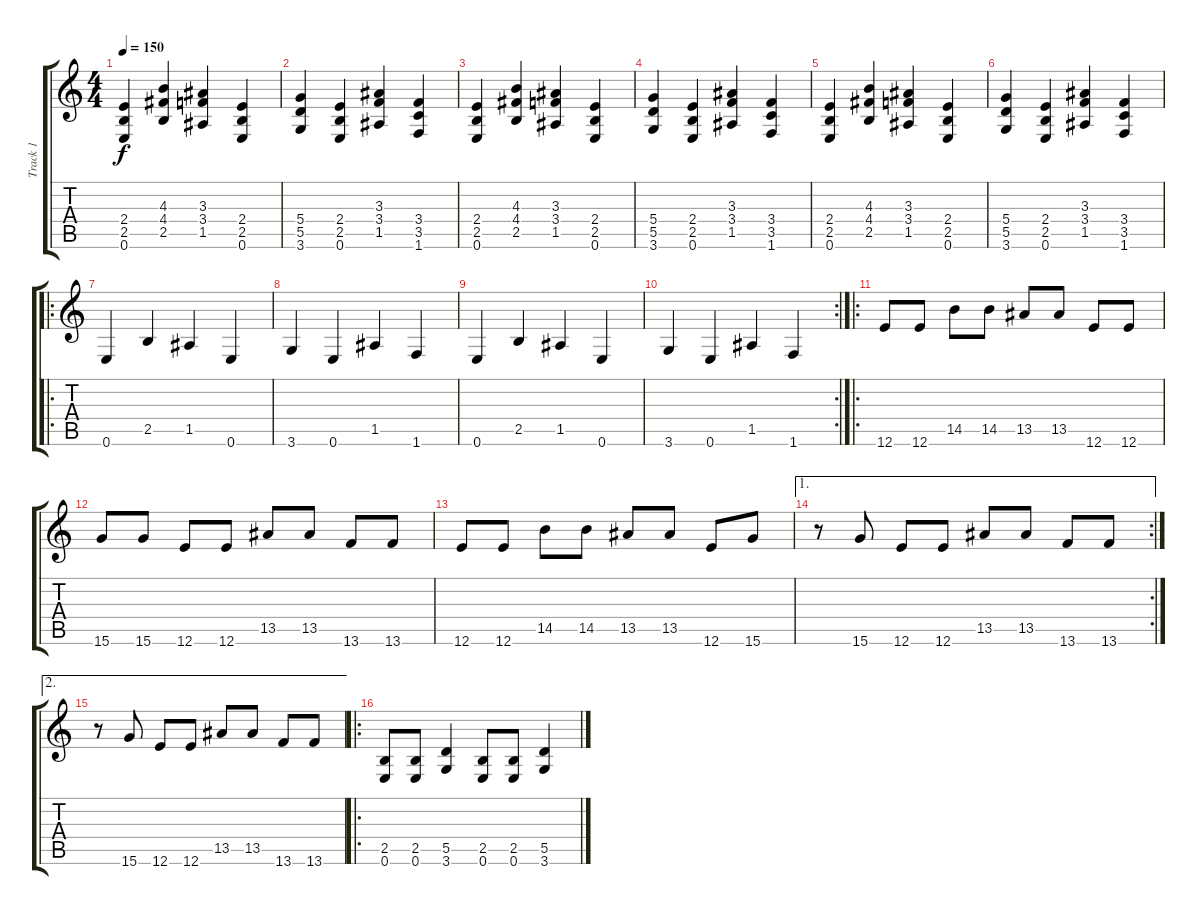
\track ("Track 1" "Track 1") {instrument distortionguitar}
\staff {score tabs}
\tuning (E4 B3 G3 D3 A2 E2) {hide}
\ts (4 4)
\tempo 150
\clef g2
\ks c
(2.4 2.5 0.6).4{dy f} (4.3 4.4 2.5).4 (3.3 3.4 1.5).4 (2.4 2.5 0.6).4 |
(5.4 5.5 3.6).4 (2.4 2.5 0.6).4 (3.3 3.4 1.5).4 (3.4 3.5 1.6).4 |
(2.4 2.5 0.6).4 (4.3 4.4 2.5).4 (3.3 3.4 1.5).4 (2.4 2.5 0.6).4 |
(5.4 5.5 3.6).4 (2.4 2.5 0.6).4 (3.3 3.4 1.5).4 (3.4 3.5 1.6).4 |
(2.4 2.5 0.6).4 (4.3 4.4 2.5).4 (3.3 3.4 1.5).4 (2.4 2.5 0.6).4 |
(5.4 5.5 3.6).4 (2.4 2.5 0.6).4 (3.3 3.4 1.5).4 (3.4 3.5 1.6).4 |
\ro
0.6.4 2.5.4 1.5.4 0.6.4 |
3.6.4 0.6.4 1.5.4 1.6.4 |
0.6.4 2.5.4 1.5.4 0.6.4 |
\rc 2
3.6.4 0.6.4 1.5.4 1.6.4 |
\ro
12.6.8 12.6.8 14.5.8 14.5.8 13.5.8 13.5.8 12.6.8 12.6.8 |
15.6.8 15.6.8 12.6.8 12.6.8 13.5.8 13.5.8 13.6.8 13.6.8 |
12.6.8 12.6.8 14.5.8 14.5.8 13.5.8 13.5.8 12.6.8 15.6.8 |
\ae 1
\rc 2
r.8 15.6.8 12.6.8 12.6.8 13.5.8 13.5.8 13.6.8 13.6.8 |
\ae 2
r.8 15.6.8 12.6.8 12.6.8 13.5.8 13.5.8 13.6.8 13.6.8 |
\ro
(2.5 0.6).8 (2.5 0.6).8 (5.5 3.6).4 (2.5 0.6).8 (2.5 0.6).8 (5.5 3.6).4
